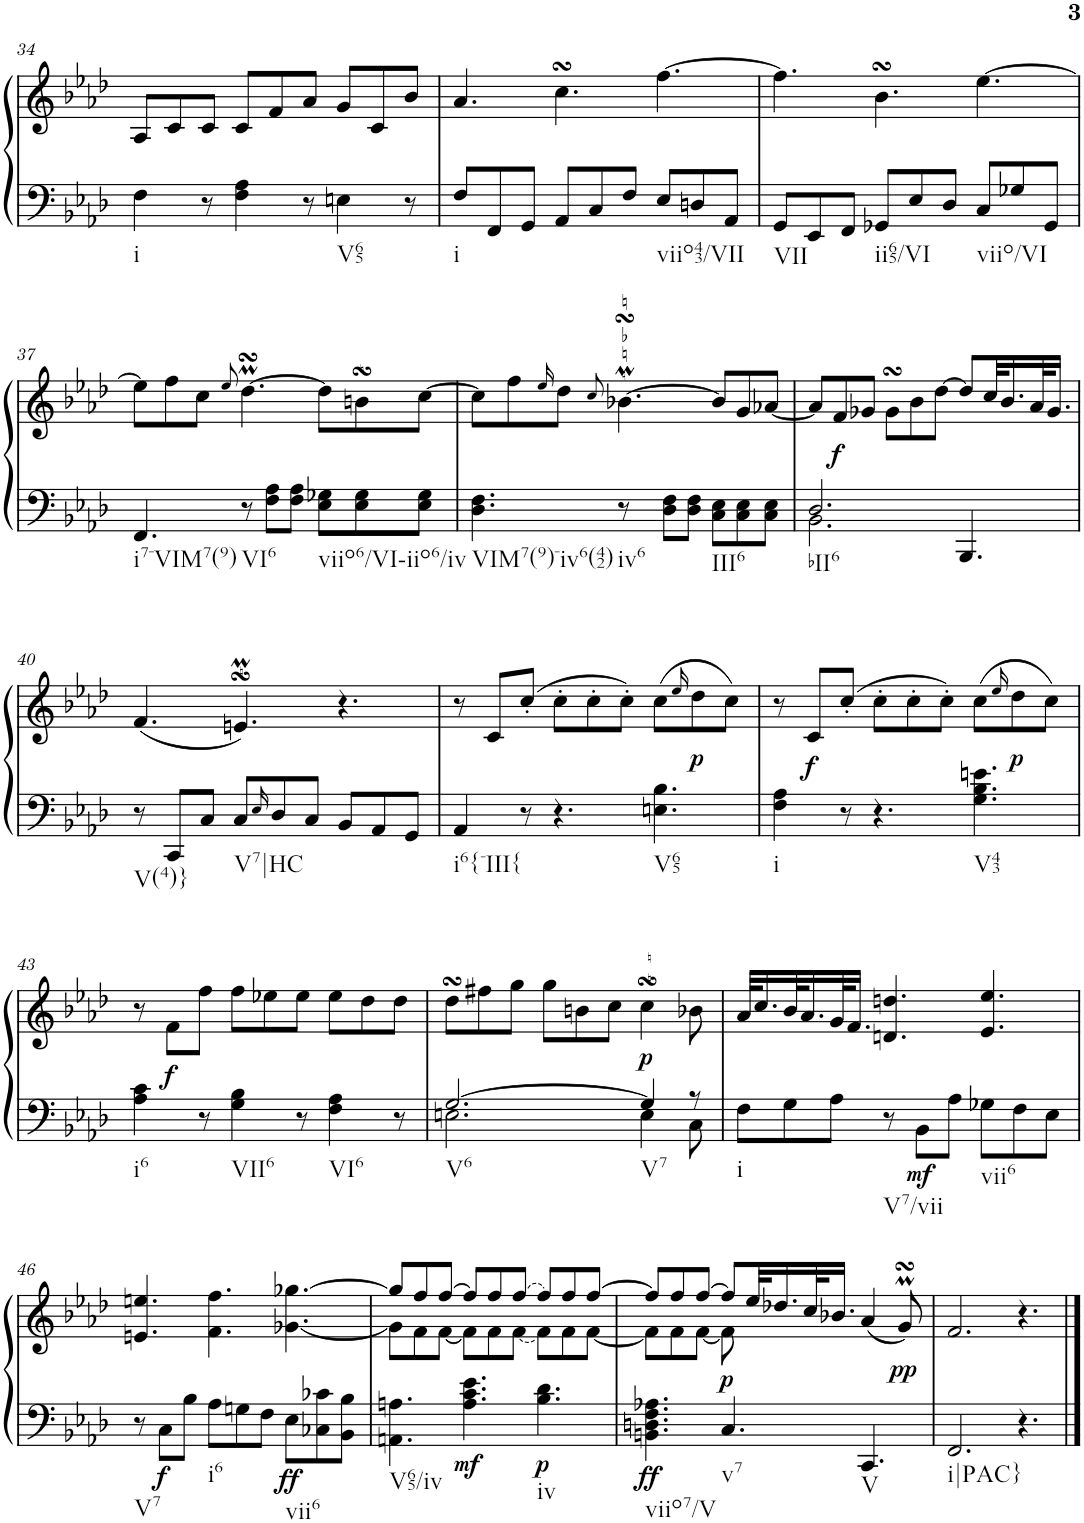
**kern	**kern	**dynam
*part1	*part1	*part1
*staff2	*staff1	*staff1/2
*I"Harpsichord	*	*
*I'Hch.	*	*
!!LO:PB:g=z
*clefF4	*clefG2	*
*k[b-e-a-d-]	*k[b-e-a-d-]	*
*M9/8	*M9/8	*
=34	=34	=34
!LO:TX:b:t=i	!	!
4F\	8A-/L	.
.	8c/	.
8r	8c/J	.
4F\ 4A-\	8c/L	.
.	8f/	.
8r	8a-/J	.
!LO:TX:b:t=V65	!	!
4En\	8g/L	.
.	8c/	.
8r	8b-/J	.
=35	=35	=35
!LO:TX:b:t=i	!	!
8F/L	4.a-/	.
8FF/	.	.
8GG/J	.	.
8AA-/L	4.ccsSsS\	.
8C/	.	.
8F/J	.	.
!LO:TX:b:t=viio43/VII	!	!
8E-/L	[4.ff\	.
8Dn/	.	.
8AA-/J	.	.
=36	=36	=36
!LO:TX:b:t=VII	!	!
8GG/L	4.ff\]	.
8EE-/	.	.
8FF/J	.	.
!LO:TX:b:t=ii65/VI	!	!
8GG-X/L	4.b-sSSS\	.
8E-/	.	.
8D-/J	.	.
!LO:TX:b:t=viio/VI	!	!
8C/L	[4.ee-\	.
8G-X/	.	.
8GG-/J	.	.
!!LO:LB:g=z
=37	=37	=37
*	*^	*
!LO:TX:b:t=i7-VIM7(9)	!	!	!
4.FF/	8ee-\L]	2..ryy	.
.	8ff\	.	.
.	8cc\J	.	.
.	8qee-/	.	.
!LO:TX:b:t=VI6	!	!	!
8r	[4.dd-MsSSs\	.	.
8F\ 8A-\L	.	.	.
8F\ 8A-\J	.	.	.
!LO:TX:b:t=viio6/VI-iio6/iv	!	!	!
8E-\ 8G-X\L	8dd-\L]	.	.
8E-\ 8G-\	8bnsSsS\	32ryy	.
.	.	32an!	.
.	.	8.ryy	.
8E-\ 8G-\J	[8cc\J	.	.
=38	=38	=38	=38
!LO:TX:b:t=VIM7(9)-iv6(42)	!	!	!
4.D-\ 4.F\	8cc\L]	4.ryy	.
.	8ff\	.	.
.	16qee-/	.	.
.	8dd-\J	.	.
.	8qcc/	.	.
!LO:TX:b:t=iv6	!	!	!
!	!LO:TURN:lacc=-	!	!
8r	[4.b-XMsSSS\	32ryy	.
.	.	32an!	.
.	.	2ryy	.
8D-\ 8F\L	.	.	.
8D-\ 8F\J	.	.	.
!LO:TX:b:t=III6	!	!	!
8C\ 8E-\L	8b-/L]	.	.
8C\ 8E-\	8g/	.	.
.	.	8.ryy	.
8C\ 8E-\J	[8a-X/J	.	.
*	*v	*v	*
=39	=39	=39
*^	*	*
!LO:TX:b:t=bII6	!	!	!
2.D-/	2.BB-\	8a-/L]	.
!	!	!	!LO:DY:b
.	.	8f/	f
.	.	8g-X/J	.
.	.	8g-sSSs\L	.
.	.	8b-\	.
.	.	[8dd-\J	.
4.ryy	4.BBB-/	8dd-/L]	.
.	.	32cc/KL	.
.	.	16.b-/	.
.	.	32a-/K	.
.	.	16.g-/JJ	.
*v	*v	*	*
!!LO:LB:g=z
=40	=40	=40
!LO:TX:b:t=V(4)}	!	!
8r	(<4.f/	.
8CC/L	.	.
8C/J	.	.
!LO:TX:b:t=V7|HC	!	!
8C/L	4.ensSsSm/)	.
16qE-/	.	.
8D-/	.	.
8C/J	.	.
8BB-/L	4.r	.
8AA-/	.	.
8GG/J	.	.
=41	=41	=41
!LO:TX:b:t=i6{-III{	!	!
4AA-/	8r	.
.	8c/L	.
8r	(>8cc'/J	.
4.r	8cc'\L	.
.	8cc'\	.
.	8cc'\J)	.
!LO:TX:b:t=V65	!	!
4.En\ 4.B-\	(>8cc\L	.
.	16qee-/	.
!	!	!LO:DY:b
.	8dd-\	p
.	8cc\J)	.
=42	=42	=42
!LO:TX:b:t=i	!	!
4F\ 4A-\	8r	.
!	!	!LO:DY:b
.	8c/L	f
8r	(>8cc'/J	.
4.r	8cc'\L	.
.	8cc'\	.
.	8cc'\J)	.
!LO:TX:b:t=V43	!	!
4.G\ 4.B-\ 4.en\	(>8cc\L	.
.	16qee-/	.
!	!	!LO:DY:b
.	8dd-\	p
.	8cc\J)	.
!!LO:LB:g=z
=43	=43	=43
!LO:TX:b:t=i6	!	!
4A-\ 4c\	8r	.
!	!	!LO:DY:b
.	8f\L	f
8r	8ff\J	.
!LO:TX:b:t=VII6	!	!
4G\ 4B-\	8ff\L	.
.	8ee-X\	.
8r	8ee-\J	.
!LO:TX:b:t=VI6	!	!
4F\ 4A-\	8ee-\L	.
.	8dd-\	.
8r	8dd-\J	.
=44	=44	=44
*^	*	*
!LO:TX:b:t=V6	!	!	!
[2.G/	2.En\	8dd-sSSs\L	.
.	.	8ff#X\	.
.	.	8gg\J	.
.	.	8gg\L	.
.	.	8bn\	.
.	.	8cc\J	.
!LO:TX:b:t=V7	!	!	!
!	!	!	!LO:DY:b
4G/]	4E\	4ccsSsS\	p
8r	8C\	8b-X\	.
=45	=45	=45	=45
!LO:TX:b:t=i	!	!	!
*v	*v	*	*
8F\L	32a-/KLL	.
.	16.cc/	.
8G\	32b-/K	.
.	16.a-/	.
8A-\J	32g/K	.
.	16.f/JJ	.
!LO:TX:b:t=V7/vii	!	!
8r	4.dn/ 4.ddn/	.
!	!	!LO:DY:b=2
8BB-\L	.	mf
8A-\J	.	.
!LO:TX:b:t=vii6	!	!
8G-X\L	4.e-/ 4.ee-/	.
8F\	.	.
8E-\J	.	.
!!LO:LB:g=z
=46	=46	=46
!LO:TX:b:t=V7	!	!
8r	4.en/ 4.een/	.
!	!	!LO:DY:b=2
8C\L	.	f
8B-\J	.	.
!LO:TX:b:t=i6	!	!
8A-\L	4.f\ 4.ff\	.
8Gn\	.	.
8F\J	.	.
!LO:TX:b:t=vii6	!	!
!	!	!LO:DY:b=2
8E-\L	[4.g-X\ [>4.gg-X\	ff
8C-X\ 8c-X\	.	.
8BB-\ 8B-\J	.	.
=47	=47	=47
*	*^	*
!LO:TX:b:t=V65/iv	!	!	!
4.AAn\ 4.An\	8gg-/L]	8g-\L]	.
.	8ff/	8f\	.
.	[8ff/J	[8f\J	.
!	!	!	!LO:DY:b=2
4.A\ 4.c\ 4.e-\	8ff/L]	8f\L]	mf
.	8ff/	8f\	.
!	!LO:T:dash	!LO:T:dash	!
.	[8ff/J	[8f\J	.
!LO:TX:b:t=iv	!	!	!
!	!	!	!LO:DY:b=2
4.B-\ 4.d-\	8ff/L]	8f\L]	p
.	8ff/	8f\	.
.	[8ff/J	[8f\J	.
=48	=48	=48	=48
!LO:TX:b:t=viio7/V	!	!	!
!	!	!	!LO:DY:b=2
4.BBn\ 4.Dn\ 4.F\ 4.A-X\	8ff/L]	8f\L]	ff
.	8ff/	8f\	.
.	[8ff/J	[8f\J	.
!LO:TX:b:t=v7	!	!	!
!	!	!	!LO:DY:b
4.C/	8ff/L]	8f\]	p
.	32ee-/KL	2ryy	.
.	16.dd-X/	.	.
.	32cc/K	.	.
.	16.b-X/JJ	.	.
!LO:TX:b:t=V	!	!	!
4.CC/	(<4a-/	.	.
!	!	!	!LO:DY:b
.	8gsSsSm/)	8ryy	pp
=49	=49	=49	=49
!LO:TX:b:t=i|PAC}	!	!	!
*	*v	*v	*
2.FF/	2.f/	.
4.r	4.r	.
==	==	==
*-	*-	*-
